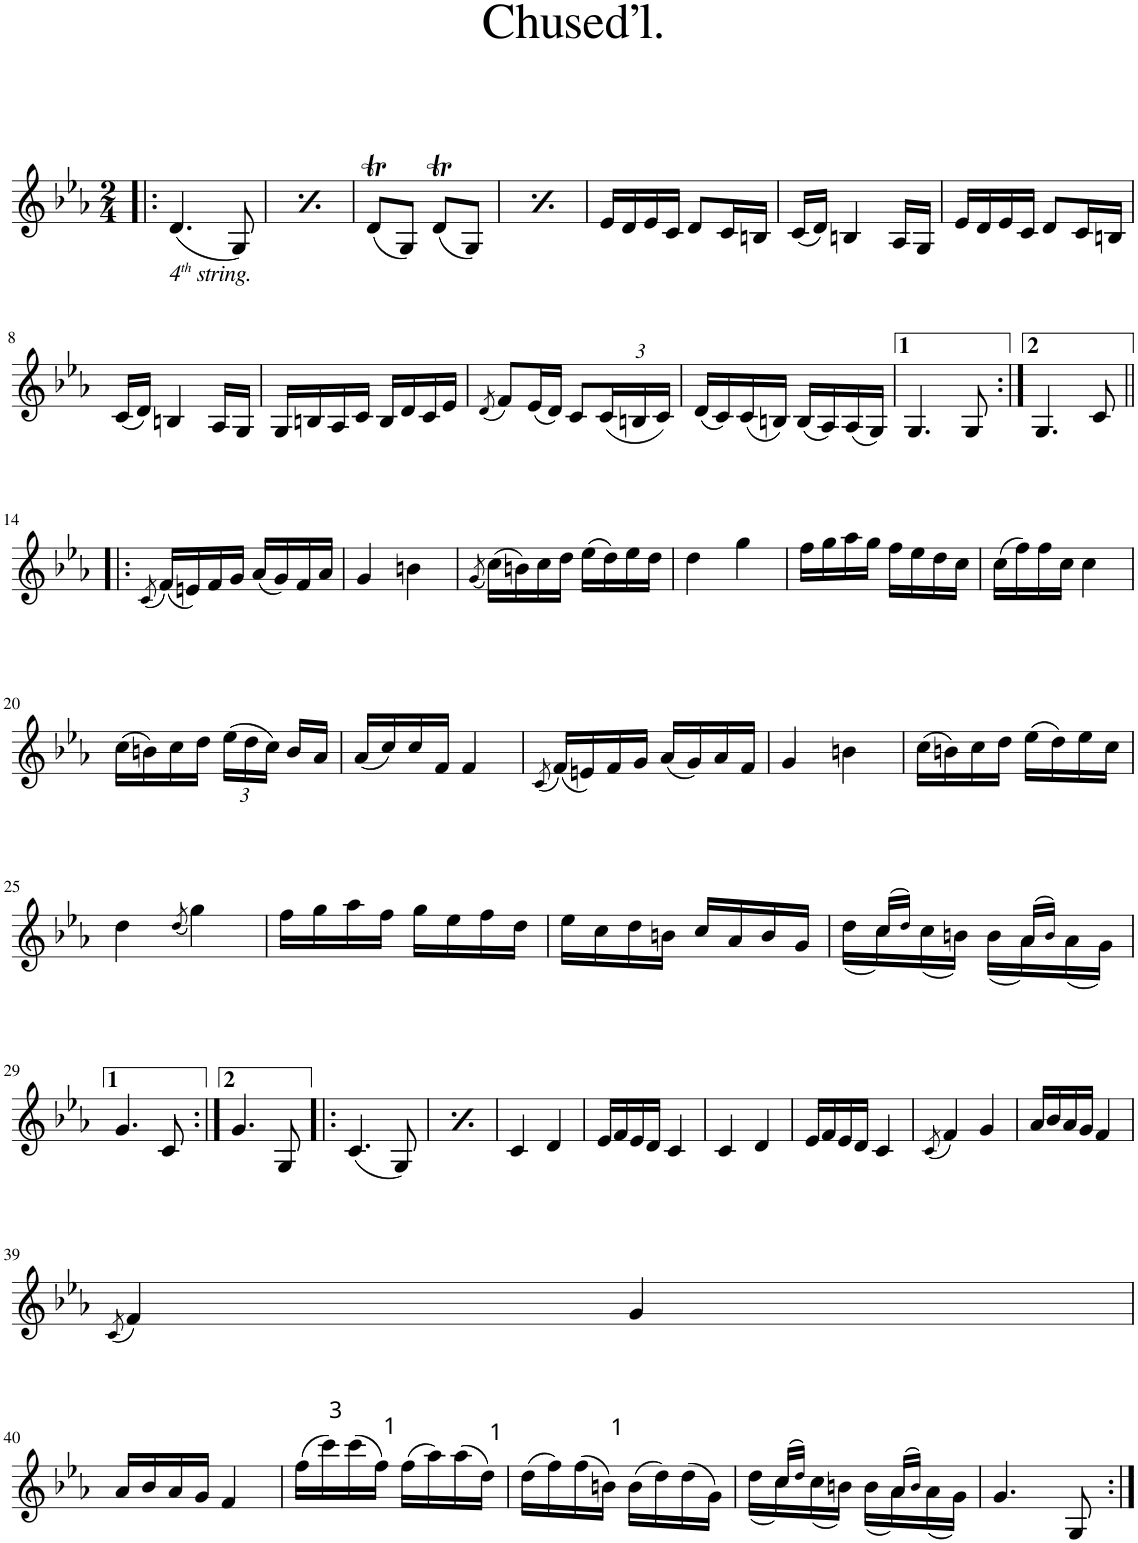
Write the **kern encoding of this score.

**kern
*part1
*staff1
*I"Piano
*I'Pno.
*clefG2
*k[b-e-a-]
*c:
*M2/4
=1!|:
!LO:TX:b:i:t=4
!LO:TX:b:t=th
!LO:TX:b:t=string.
(4.d/
8G/)
=2
!LO:TX:b:i:t=4
!LO:TX:b:t=th
!LO:TX:b:t=string.
(4.d/
8G/)
=3
(8dt/L
8G/J)
(8dt/L
8G/J)
=4
(8dt/L
8G/J)
(8dt/L
8G/J)
=5
16e-/LL
16d/
16e-/
16c/JJ
8d/L
16c/L
16Bn/JJ
=6
(16c/LL
16d/JJ)
4Bn/
16A-/LL
16G/JJ
=7
16e-/LL
16d/
16e-/
16c/JJ
8d/L
16c/L
16Bn/JJ
!!LO:LB:g=z
=8
(16c/LL
16d/JJ)
4Bn/
16A-/LL
16G/JJ
=9
16G/LL
16Bn/
16A-/
16c/JJ
16B/LL
16d/
16c/
16e-/JJ
=10
(8qd/
8f/L)
(16e-/L
16d/JJ)
8c/L
*Xbrackettup
(24c/L
24Bn/
24c/JJ)
=11
(16d/LL
16c/)
(16c/
16Bn/JJ)
(16B/LL
16A-/)
(16A-/
16G/JJ)
=12
4.G/
8G/
=13:|!
4.G/
8c/
!!LO:LB:g=z
=14!|:
(8qc/
(16f/LL)
16en/)
16f/
16g/JJ
(16a-/LL
16g/)
16f/
16a-/JJ
=15
4g/
4bn\
=16
(8qg/
(16cc\LL)
16bn\)
16cc\
16dd\JJ
(16ee-\LL
16dd\)
16ee-\
16dd\JJ
=17
4dd\
4gg\
=18
16ff\LL
16gg\
16aa-\
16gg\JJ
16ff\LL
16ee-\
16dd\
16cc\JJ
=19
(16cc\LL
16ff\)
16ff\
16cc\JJ
4cc\
!!LO:LB:g=z
=20
(16cc\LL
16bn\)
16cc\
16dd\JJ
(24ee-\LL
24dd\
24cc\JJ)
16b/LL
16a-/JJ
=21
(16a-/LL
16cc/)
16cc/
16f/JJ
4f/
=22
(8qc/
(16f/LL)
16en/)
16f/
16g/JJ
(16a-/LL
16g/)
16a-/
16f/JJ
=23
4g/
4bn\
=24
(16cc\LL
16bn\)
16cc\
16dd\JJ
(16ee-\LL
16dd\)
16ee-\
16cc\JJ
!!LO:LB:g=z
=25
4dd\
(8qdd/
4gg\)
=26
16ff\LL
16gg\
16aa-\
16ff\JJ
16gg\LL
16ee-\
16ff\
16dd\JJ
=27
16ee-\LL
16cc\
16dd\
16bn\JJ
16cc/LL
16a-/
16b/
16g/JJ
=28
*^
16ryy	(16dd\LL
*Xtuplet	*
(48.cc/LL	16cc\)
48.dd!/JJ)	.
8ryy	(16cc\
.	16bn\JJ)
16ryy	(16b\LL
(48.a-/LL	16a-\)
48.b!/JJ)	.
8ryy	(16a-\
.	16g\JJ)
*v	*v
!!LO:LB:g=z
=29
4.g/
8c/
=30:|!
4.g/
8G/
=31!|:
(4.c/
8G/)
=32
(4.c/
8G/)
=33
4c/
4d/
=34
16e-/LL
16f/
16e-/
16d/JJ
4c/
=35
4c/
4d/
=36
16e-/LL
16f/
16e-/
16d/JJ
4c/
=37
(8qc/
4f/)
4g/
=38
16a-/LL
16b-/
16a-/
16g/JJ
4f/
!!LO:LB:g=z
=39
(8qc/
4f/)
4g/
!!LO:LB:g=z
=40
16a-/LL
16b-/
16a-/
16g/JJ
4f/
=41
(16ff\LL
16ccc\)
(16ccc\
16ff\JJ)
(16ff\LL
16aa-\)
(16aa-\
16dd\JJ)
=42
(16dd\LL
16ff\)
(16ff\
16bn\JJ)
(16b\LL
16dd\)
(16dd\
16g\JJ)
=43
*^
16ryy	(16dd\LL
(48.cc/LL	16cc\)
48.dd!/JJ)	.
8ryy	(16cc\
.	16bn\JJ)
16ryy	(16b\LL
(48.a-/LL	16a-\)
48.b!/JJ)	.
8ryy	(16a-\
.	16g\JJ)
*v	*v
=44
4.g/
8G/
=:|!
*-
